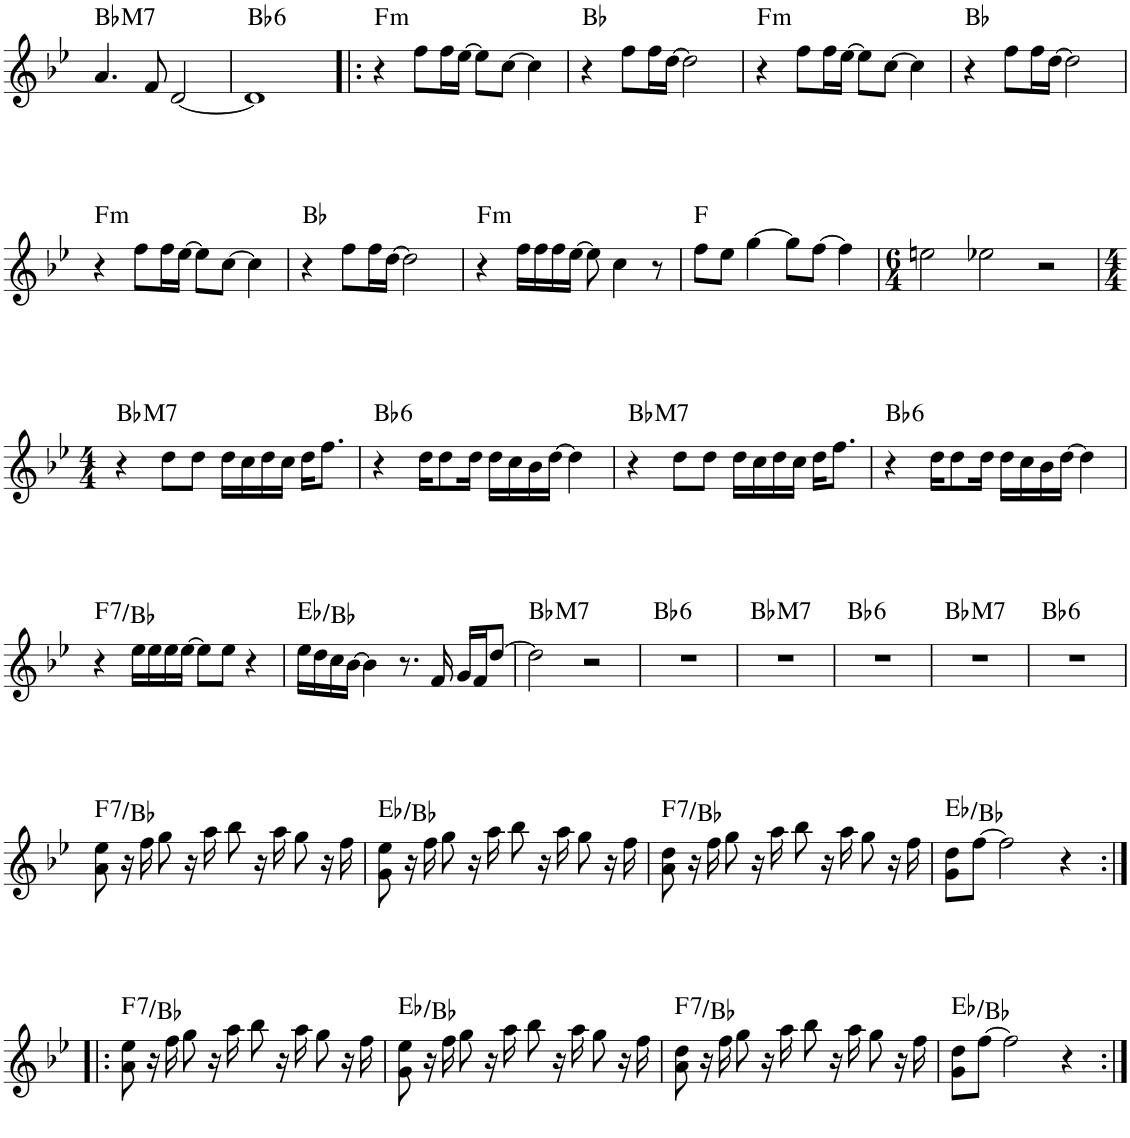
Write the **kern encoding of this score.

**kern	**harte
*part1	*part1
*staff1	*
*I"Piano	*
*I'Pno.	*
!!LO:PB:g=z
*clefG2	*
*k[b-e-]	*
*M4/4	*
=50	=50
!	!LO:H:kt=M7
4.a/	Bb:maj7
8f/	.
[2d/	.
=51	=51
!	!LO:H:kt=6
1d]	Bb:maj6
=52!|:	=52!|:
!	!LO:H:kt=m
4r	F:min
8ff\L	.
16ff\L	.
[16ee-\JJ	.
8ee-\L]	.
[8cc\J	.
4cc\]	.
=53	=53
4r	Bb:maj
8ff\L	.
16ff\L	.
[16dd\JJ	.
2dd\]	.
=54	=54
!	!LO:H:kt=m
4r	F:min
8ff\L	.
16ff\L	.
[16ee-\JJ	.
8ee-\L]	.
[8cc\J	.
4cc\]	.
=55	=55
4r	Bb:maj
8ff\L	.
16ff\L	.
[16dd\JJ	.
2dd\]	.
!!LO:LB:g=z
=56	=56
!	!LO:H:kt=m
4r	F:min
8ff\L	.
16ff\L	.
[16ee-\JJ	.
8ee-\L]	.
[8cc\J	.
4cc\]	.
=57	=57
4r	Bb:maj
8ff\L	.
16ff\L	.
[16dd\JJ	.
2dd\]	.
=58	=58
!	!LO:H:kt=m
4r	F:min
16ff\LL	.
16ff\	.
16ff\	.
[16ee-\JJ	.
8ee-\]	.
4cc\	.
8r	.
=59	=59
8ff\L	F:maj
8ee-\J	.
[4gg\	.
8gg\L]	.
[8ff\J	.
4ff\]	.
=60	=60
*M6/4	*
2een\	.
2ee-X\	.
2r	.
!!LO:LB:g=z
=61	=61
*M4/4	*
!	!LO:H:kt=M7
4r	Bb:maj7
8dd\L	.
8dd\J	.
16dd\LL	.
16cc\	.
16dd\	.
16cc\JJ	.
16dd\KL	.
8.ff\J	.
=62	=62
!	!LO:H:kt=6
4r	Bb:maj6
16dd\KL	.
8dd\	.
16dd\Jk	.
16dd\LL	.
16cc\	.
16b-\	.
[16dd\JJ	.
4dd\]	.
=63	=63
!	!LO:H:kt=M7
4r	Bb:maj7
8dd\L	.
8dd\J	.
16dd\LL	.
16cc\	.
16dd\	.
16cc\JJ	.
16dd\KL	.
8.ff\J	.
=64	=64
!	!LO:H:kt=6
4r	Bb:maj6
16dd\KL	.
8dd\	.
16dd\Jk	.
16dd\LL	.
16cc\	.
16b-\	.
[16dd\JJ	.
4dd\]	.
!!LO:LB:g=z
=65	=65
!	!LO:H:kt=7
4r	F:7/4
16ee-\LL	.
16ee-\	.
16ee-\	.
[16ee-\JJ	.
8ee-\L]	.
8ee-\J	.
4r	.
=66	=66
16ee-\LL	Eb:maj/5
16dd\	.
16cc\	.
[16b-\JJ	.
4b-\]	.
8.r	.
16f/	.
16g/LL	.
16f/J	.
[8dd/J	.
=67	=67
!	!LO:H:kt=M7
2dd\]	Bb:maj7
2r	.
=68	=68
!	!LO:H:kt=6
1r	Bb:maj6
=69	=69
!	!LO:H:kt=M7
1r	Bb:maj7
=70	=70
!	!LO:H:kt=6
1r	Bb:maj6
=71	=71
!	!LO:H:kt=M7
1r	Bb:maj7
=72	=72
!	!LO:H:kt=6
1r	Bb:maj6
!!LO:LB:g=z
=73	=73
!	!LO:H:kt=7
8a\ 8ee-\	F:7/4
16r	.
16ff\	.
8gg\	.
16r	.
16aa\	.
8bb-\	.
16r	.
16aa\	.
8gg\	.
16r	.
16ff\	.
=74	=74
8g\ 8ee-\	Eb:maj/5
16r	.
16ff\	.
8gg\	.
16r	.
16aa\	.
8bb-\	.
16r	.
16aa\	.
8gg\	.
16r	.
16ff\	.
=75	=75
!	!LO:H:kt=7
8a\ 8dd\	F:7/4
16r	.
16ff\	.
8gg\	.
16r	.
16aa\	.
8bb-\	.
16r	.
16aa\	.
8gg\	.
16r	.
16ff\	.
=76	=76
8g\ 8dd\L	Eb:maj/5
[8ff\J	.
2ff\]	.
4r	.
!!LO:LB:g=z
=77:|!|:	=77:|!|:
!	!LO:H:kt=7
8a\ 8ee-\	F:7/4
16r	.
16ff\	.
8gg\	.
16r	.
16aa\	.
8bb-\	.
16r	.
16aa\	.
8gg\	.
16r	.
16ff\	.
=78	=78
8g\ 8ee-\	Eb:maj/5
16r	.
16ff\	.
8gg\	.
16r	.
16aa\	.
8bb-\	.
16r	.
16aa\	.
8gg\	.
16r	.
16ff\	.
=79	=79
!	!LO:H:kt=7
8a\ 8dd\	F:7/4
16r	.
16ff\	.
8gg\	.
16r	.
16aa\	.
8bb-\	.
16r	.
16aa\	.
8gg\	.
16r	.
16ff\	.
=80	=80
8g\ 8dd\L	Eb:maj/5
[8ff\J	.
2ff\]	.
4r	.
=:|!	=:|!
*-	*-
